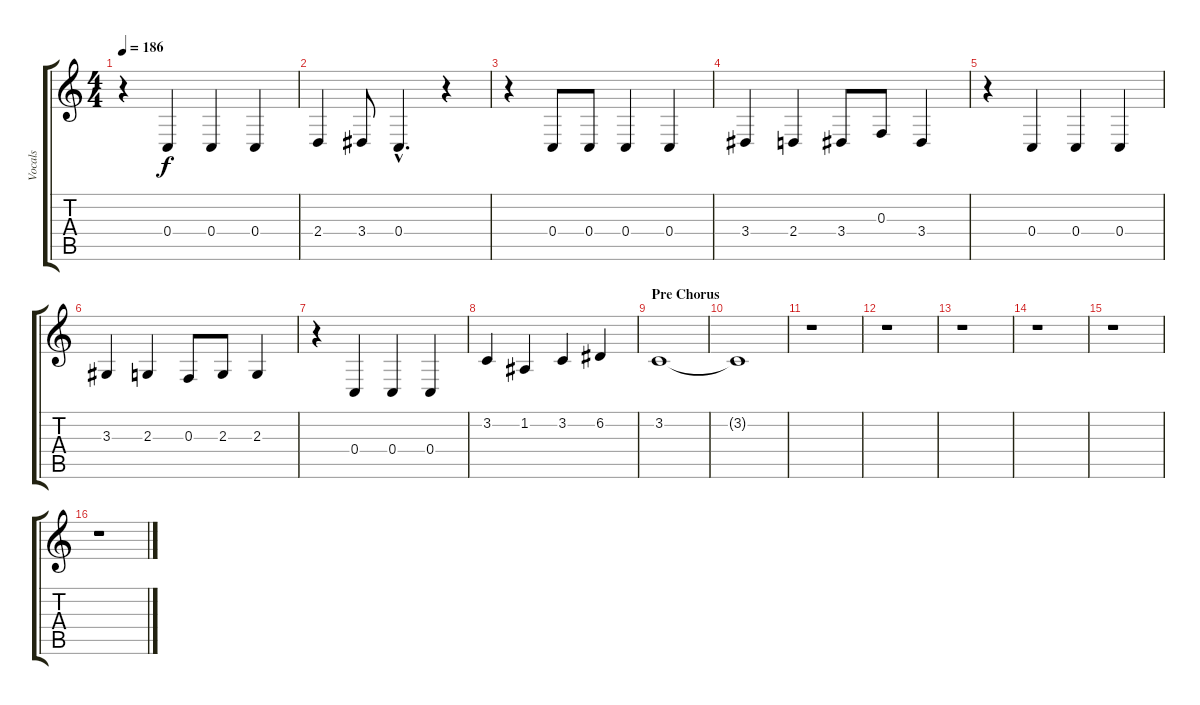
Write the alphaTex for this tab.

\track ("Vocals" "Vocals") {instrument tenorsax}
\staff {score tabs}
\tuning (D4 A3 F3 C3 G2 D2) {hide}
\ts (4 4)
\tempo 186
\clef g2
\ks c
r.4{dy f} 0.4.4 0.4.4 0.4.4 |
2.4.4 3.4.8 0.4{hac}.4{d} r.4 |
r.4 0.4.8 0.4.8 0.4.4 0.4.4 |
3.4.4 2.4.4 3.4.8 0.3.8 3.4.4 |
r.4 0.4.4 0.4.4 0.4.4 |
3.3.4 2.3.4 0.3.8 2.3.8 2.3.4 |
r.4 0.4.4 0.4.4 0.4.4 |
3.2.4 1.2.4 3.2.4 6.2.4 |
\section ("" "Pre Chorus")
3.2.1{volume 0} |
3.2{t}.1 |
r.1{volume 16} |
r.1 |
r.1 |
r.1 |
r.1 |
r.1
